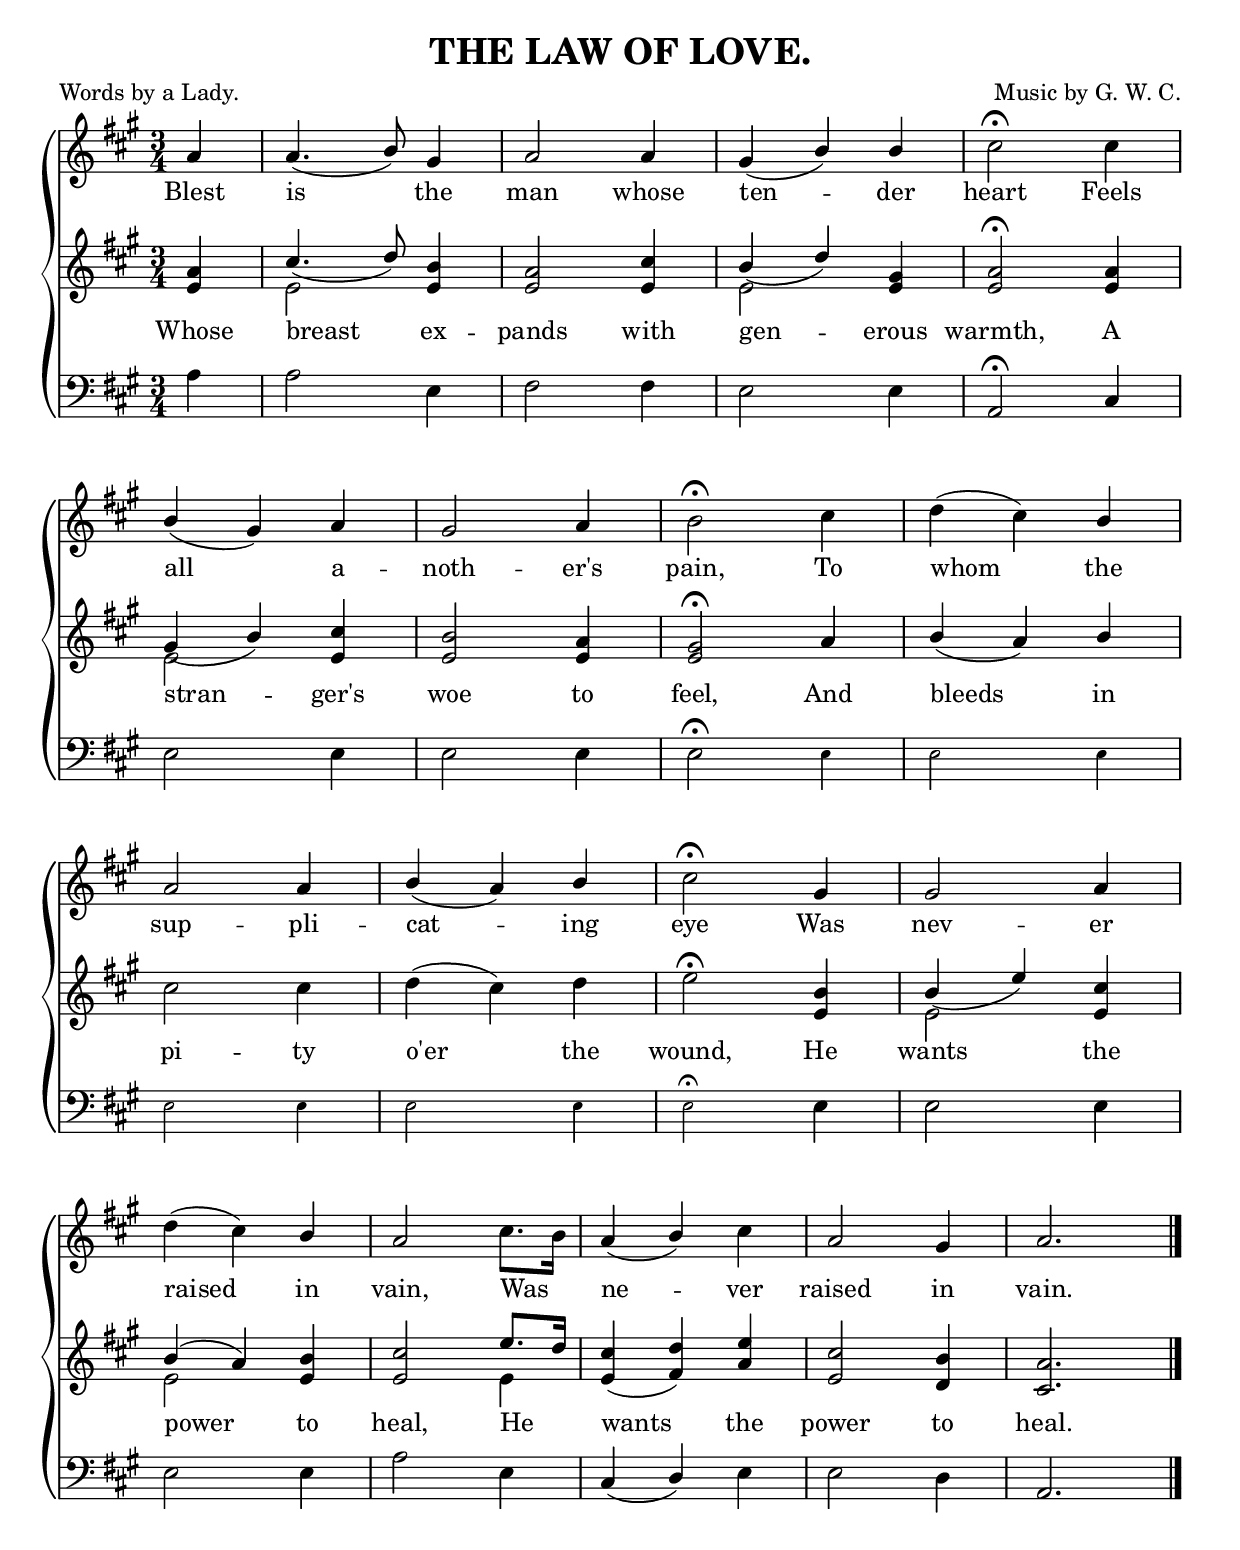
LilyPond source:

\version "2.10"
\include "english.ly"

\header {
  title = "THE LAW OF LOVE."
  poet = "Words by a Lady."
  composer = "Music by G. W. C."
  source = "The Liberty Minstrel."
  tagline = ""
}

verseOne = \lyricmode {
  Blest is the  man whose  ten -- der  heart Feels 
  all a -- noth -- er's   pain, To  whom the 
  sup -- pli -- cat -- ing  eye Was  nev -- er 
  raised in vain, Was ne -- ver raised in vain.
}

verseTwo = \lyricmode {
  Whose breast ex -- pands with  gen -- erous  warmth, A 
  stran -- ger's  woe to  feel, And  bleeds in 
  pi -- ty  o'er the  wound, He  wants the 
  power to heal, He wants the power to heal.
}

soprano =  \relative c' {
  \clef treble
  \time 3/4
  \key a \major
  \autoBeamOff
  \override Stem #'neutral-direction = #up

  \partial 4 a'4 |
      a4.( b8) gs4 |
      a2 a4 |
      gs( b) b |
      cs2^\fermata cs4 |

  \break
  b4( gs) a |
      gs2 a4 |
      \stemDown b2^\fermata \stemNeutral cs4 |
      d( cs) b |

  \break
  a2 a4 |
      b( a) b |
      \stemNeutral cs2^\fermata gs4 |
      gs2 a4 |
    
  \break    
   d4( cs) b |
      a2 cs8.[ b16] |
      a4( b) cs |
      a2 gs4 |
      a2. \bar "|."    
}

alto =  \relative c' {
  \clef treble
  \time 3/4
  \key a \major
  \autoBeamOff

  \partial 4 <e a>4 |
      << { \slurDown cs'4.( d8) } \\ { e,2 } >> <e b'>4 |
      <e a>2 <e cs'>4 |
      << { \slurDown b'4( d) } \\{ e,2 } >> <e gs>4 |
      <e a>2^\fermata <e a>4 |

  \break
  << { \slurDown gs4( b4) } \\{ e,2 } >> <e cs'>4 |
      <e b'>2 <e a>4 |
      <e gs>2^\fermata a4 |
      \stemUp \slurDown b( a) b |

  \break
  \stemNeutral cs2 cs4 |
      \slurUp d( cs) d |
      e2^\fermata <e, b'>4 |
      << { \slurDown b'4( e) } \\{ e,2 } >> <e cs'>4 |

  \break      
  << { b'4( a) } \\{ e2 } >> <e b'>4 |
      <e cs'>2 << { e'8. d16 } \\{ e,4 } >> |
      \stemUp \slurDown <e cs'>4( <fs d'>) <a e'> |
      <e cs'>2 <d b'>4 |
      <cs a'>2. \bar "|."   
}

bass =  \relative c {
  \clef bass
  \time 3/4
  \key a \major
  \autoBeamOff	
  \override Stem #'neutral-direction = #up
	
 \partial 4 a'4 |
      a2 e4 |
      fs2 fs4 |
      e2 e4 |
      a,2^\fermata cs4 |

  \break
  e2 e4 |
      e2 e4 |
      e2^\fermata
  %% SMALL NOTES START
      \set fontSize = #-3
      e4 |
      e2 e4 |

  \break
  e2 e4 |
      e2 e4 |
      e2^\fermata
  \unset fontSize
  %% SMALL NOTES END
      e4 |
      e2 e4 |

  \break      
  e2 e4 |
      a2 e4 |
      cs( d) e |
      e2 \stemDown d4 |
      \stemNeutral a2. \bar "|."   
}

\score { 
  \new ChoirStaff \with{systemStartDelimiter = #'SystemStartBrace }	
   <<
     \new Staff = "upperOne"  \new Voice = "soprano" { \soprano }
     \new Lyrics \lyricsto "soprano" { \verseOne }
     \new Staff = "upperTwo" \new Voice = "alto" { \alto }
     \new Lyrics \lyricsto "soprano" { \verseTwo }
     \new Staff = "bass"  \new Voice = "bass" { \bass }
   >>
   
\layout {
	indent=0
	\context { \Staff \override Rest #'style = #'classical }
	\context { \Score \remove "Bar_number_engraver" }
	  }
	  
\midi { \context { \Score tempoWholesPerMinute = #(ly:make-moment 120 4 ) }}   

}

%%Transcriber's Notes:

%%Last system, bass staff, 3d bar: last note corrected to E; 4th bar: second note corrected to D.

%%Last system, alto staff, last bar: bottom note of chord corrected to C-sharp.